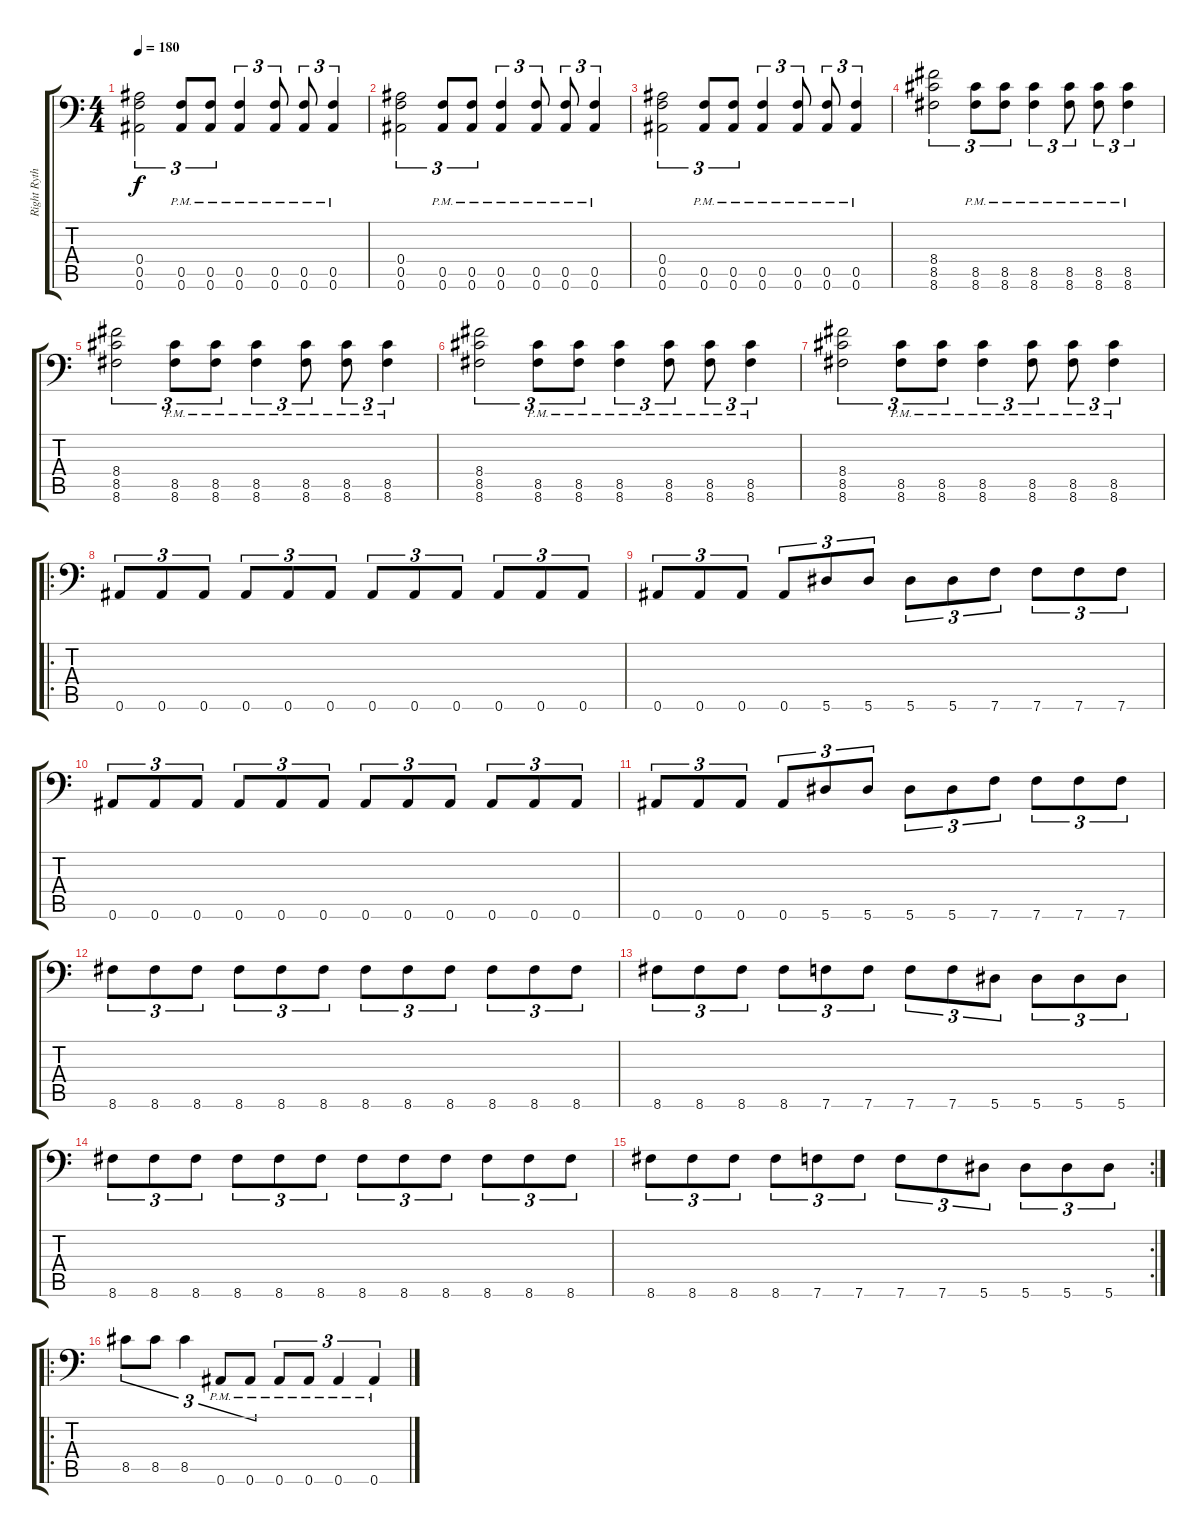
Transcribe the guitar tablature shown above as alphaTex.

\track ("Right Rythm Guitar" "Right Ryth") {instrument distortionguitar}
\staff {score tabs}
\tuning (C4 G3 Eb3 Bb2 F2 Bb1) {hide}
\ts (4 4)
\tempo 180
\clef f4
\ks c
(0.4 0.5 0.6).2{tu (3 2) dy f} (0.5{pm} 0.6{pm}).8{tu (3 2)} (0.5{pm} 0.6{pm}).8{tu (3 2)} (0.5{pm} 0.6{pm}).4{tu (3 2)} (0.5{pm} 0.6{pm}).8{tu (3 2)} (0.5{pm} 0.6{pm}).8{tu (3 2)} (0.5{pm} 0.6{pm}).4{tu (3 2)} |
(0.4 0.5 0.6).2{tu (3 2)} (0.5{pm} 0.6{pm}).8{tu (3 2)} (0.5{pm} 0.6{pm}).8{tu (3 2)} (0.5{pm} 0.6{pm}).4{tu (3 2)} (0.5{pm} 0.6{pm}).8{tu (3 2)} (0.5{pm} 0.6{pm}).8{tu (3 2)} (0.5{pm} 0.6{pm}).4{tu (3 2)} |
(0.4 0.5 0.6).2{tu (3 2)} (0.5{pm} 0.6{pm}).8{tu (3 2)} (0.5{pm} 0.6{pm}).8{tu (3 2)} (0.5{pm} 0.6{pm}).4{tu (3 2)} (0.5{pm} 0.6{pm}).8{tu (3 2)} (0.5{pm} 0.6{pm}).8{tu (3 2)} (0.5{pm} 0.6{pm}).4{tu (3 2)} |
(8.4 8.5 8.6).2{tu (3 2)} (8.5{pm} 8.6{pm}).8{tu (3 2)} (8.5{pm} 8.6{pm}).8{tu (3 2)} (8.5{pm} 8.6{pm}).4{tu (3 2)} (8.5{pm} 8.6{pm}).8{tu (3 2)} (8.5{pm} 8.6{pm}).8{tu (3 2)} (8.5{pm} 8.6{pm}).4{tu (3 2)} |
(8.4 8.5 8.6).2{tu (3 2)} (8.5{pm} 8.6{pm}).8{tu (3 2)} (8.5{pm} 8.6{pm}).8{tu (3 2)} (8.5{pm} 8.6{pm}).4{tu (3 2)} (8.5{pm} 8.6{pm}).8{tu (3 2)} (8.5{pm} 8.6{pm}).8{tu (3 2)} (8.5{pm} 8.6{pm}).4{tu (3 2)} |
(8.4 8.5 8.6).2{tu (3 2)} (8.5{pm} 8.6{pm}).8{tu (3 2)} (8.5{pm} 8.6{pm}).8{tu (3 2)} (8.5{pm} 8.6{pm}).4{tu (3 2)} (8.5{pm} 8.6{pm}).8{tu (3 2)} (8.5{pm} 8.6{pm}).8{tu (3 2)} (8.5{pm} 8.6{pm}).4{tu (3 2)} |
(8.4 8.5 8.6).2{tu (3 2)} (8.5{pm} 8.6{pm}).8{tu (3 2)} (8.5{pm} 8.6{pm}).8{tu (3 2)} (8.5{pm} 8.6{pm}).4{tu (3 2)} (8.5{pm} 8.6{pm}).8{tu (3 2)} (8.5{pm} 8.6{pm}).8{tu (3 2)} (8.5{pm} 8.6{pm}).4{tu (3 2)} |
\ro
0.6.8{tu (3 2)} 0.6.8{tu (3 2)} 0.6.8{tu (3 2)} 0.6.8{tu (3 2)} 0.6.8{tu (3 2)} 0.6.8{tu (3 2)} 0.6.8{tu (3 2)} 0.6.8{tu (3 2)} 0.6.8{tu (3 2)} 0.6.8{tu (3 2)} 0.6.8{tu (3 2)} 0.6.8{tu (3 2)} |
0.6.8{tu (3 2)} 0.6.8{tu (3 2)} 0.6.8{tu (3 2)} 0.6.8{tu (3 2)} 5.6.8{tu (3 2)} 5.6.8{tu (3 2)} 5.6.8{tu (3 2)} 5.6.8{tu (3 2)} 7.6.8{tu (3 2)} 7.6.8{tu (3 2)} 7.6.8{tu (3 2)} 7.6.8{tu (3 2)} |
0.6.8{tu (3 2)} 0.6.8{tu (3 2)} 0.6.8{tu (3 2)} 0.6.8{tu (3 2)} 0.6.8{tu (3 2)} 0.6.8{tu (3 2)} 0.6.8{tu (3 2)} 0.6.8{tu (3 2)} 0.6.8{tu (3 2)} 0.6.8{tu (3 2)} 0.6.8{tu (3 2)} 0.6.8{tu (3 2)} |
0.6.8{tu (3 2)} 0.6.8{tu (3 2)} 0.6.8{tu (3 2)} 0.6.8{tu (3 2)} 5.6.8{tu (3 2)} 5.6.8{tu (3 2)} 5.6.8{tu (3 2)} 5.6.8{tu (3 2)} 7.6.8{tu (3 2)} 7.6.8{tu (3 2)} 7.6.8{tu (3 2)} 7.6.8{tu (3 2)} |
8.6.8{tu (3 2)} 8.6.8{tu (3 2)} 8.6.8{tu (3 2)} 8.6.8{tu (3 2)} 8.6.8{tu (3 2)} 8.6.8{tu (3 2)} 8.6.8{tu (3 2)} 8.6.8{tu (3 2)} 8.6.8{tu (3 2)} 8.6.8{tu (3 2)} 8.6.8{tu (3 2)} 8.6.8{tu (3 2)} |
8.6.8{tu (3 2)} 8.6.8{tu (3 2)} 8.6.8{tu (3 2)} 8.6.8{tu (3 2)} 7.6.8{tu (3 2)} 7.6.8{tu (3 2)} 7.6.8{tu (3 2)} 7.6.8{tu (3 2)} 5.6.8{tu (3 2)} 5.6.8{tu (3 2)} 5.6.8{tu (3 2)} 5.6.8{tu (3 2)} |
8.6.8{tu (3 2)} 8.6.8{tu (3 2)} 8.6.8{tu (3 2)} 8.6.8{tu (3 2)} 8.6.8{tu (3 2)} 8.6.8{tu (3 2)} 8.6.8{tu (3 2)} 8.6.8{tu (3 2)} 8.6.8{tu (3 2)} 8.6.8{tu (3 2)} 8.6.8{tu (3 2)} 8.6.8{tu (3 2)} |
\rc 2
8.6.8{tu (3 2)} 8.6.8{tu (3 2)} 8.6.8{tu (3 2)} 8.6.8{tu (3 2)} 7.6.8{tu (3 2)} 7.6.8{tu (3 2)} 7.6.8{tu (3 2)} 7.6.8{tu (3 2)} 5.6.8{tu (3 2)} 5.6.8{tu (3 2)} 5.6.8{tu (3 2)} 5.6.8{tu (3 2)} |
\ro
8.5.8{tu (3 2)} 8.5.8{tu (3 2)} 8.5.4{tu (3 2)} 0.6{pm}.8{tu (3 2)} 0.6{pm}.8{tu (3 2)} 0.6{pm}.8{tu (3 2)} 0.6{pm}.8{tu (3 2)} 0.6{pm}.4{tu (3 2)} 0.6{pm}.4{tu (3 2)}
